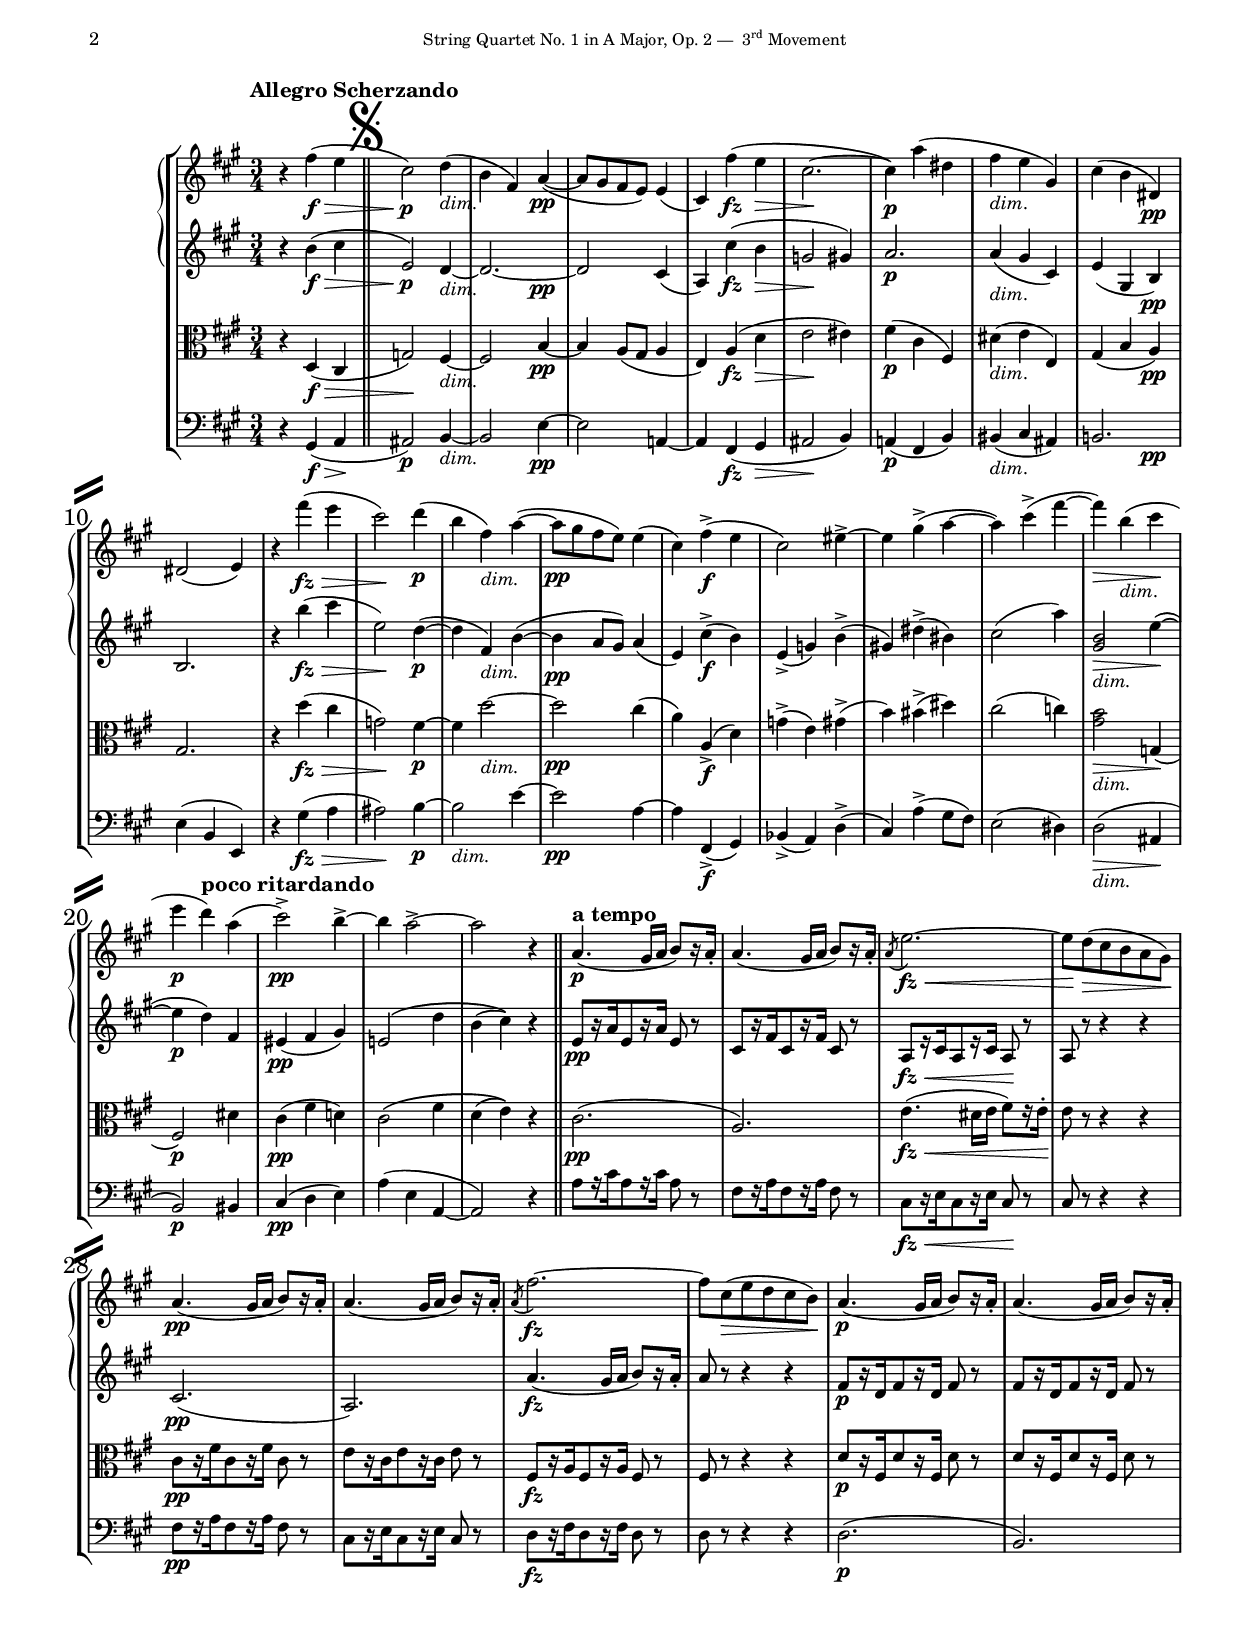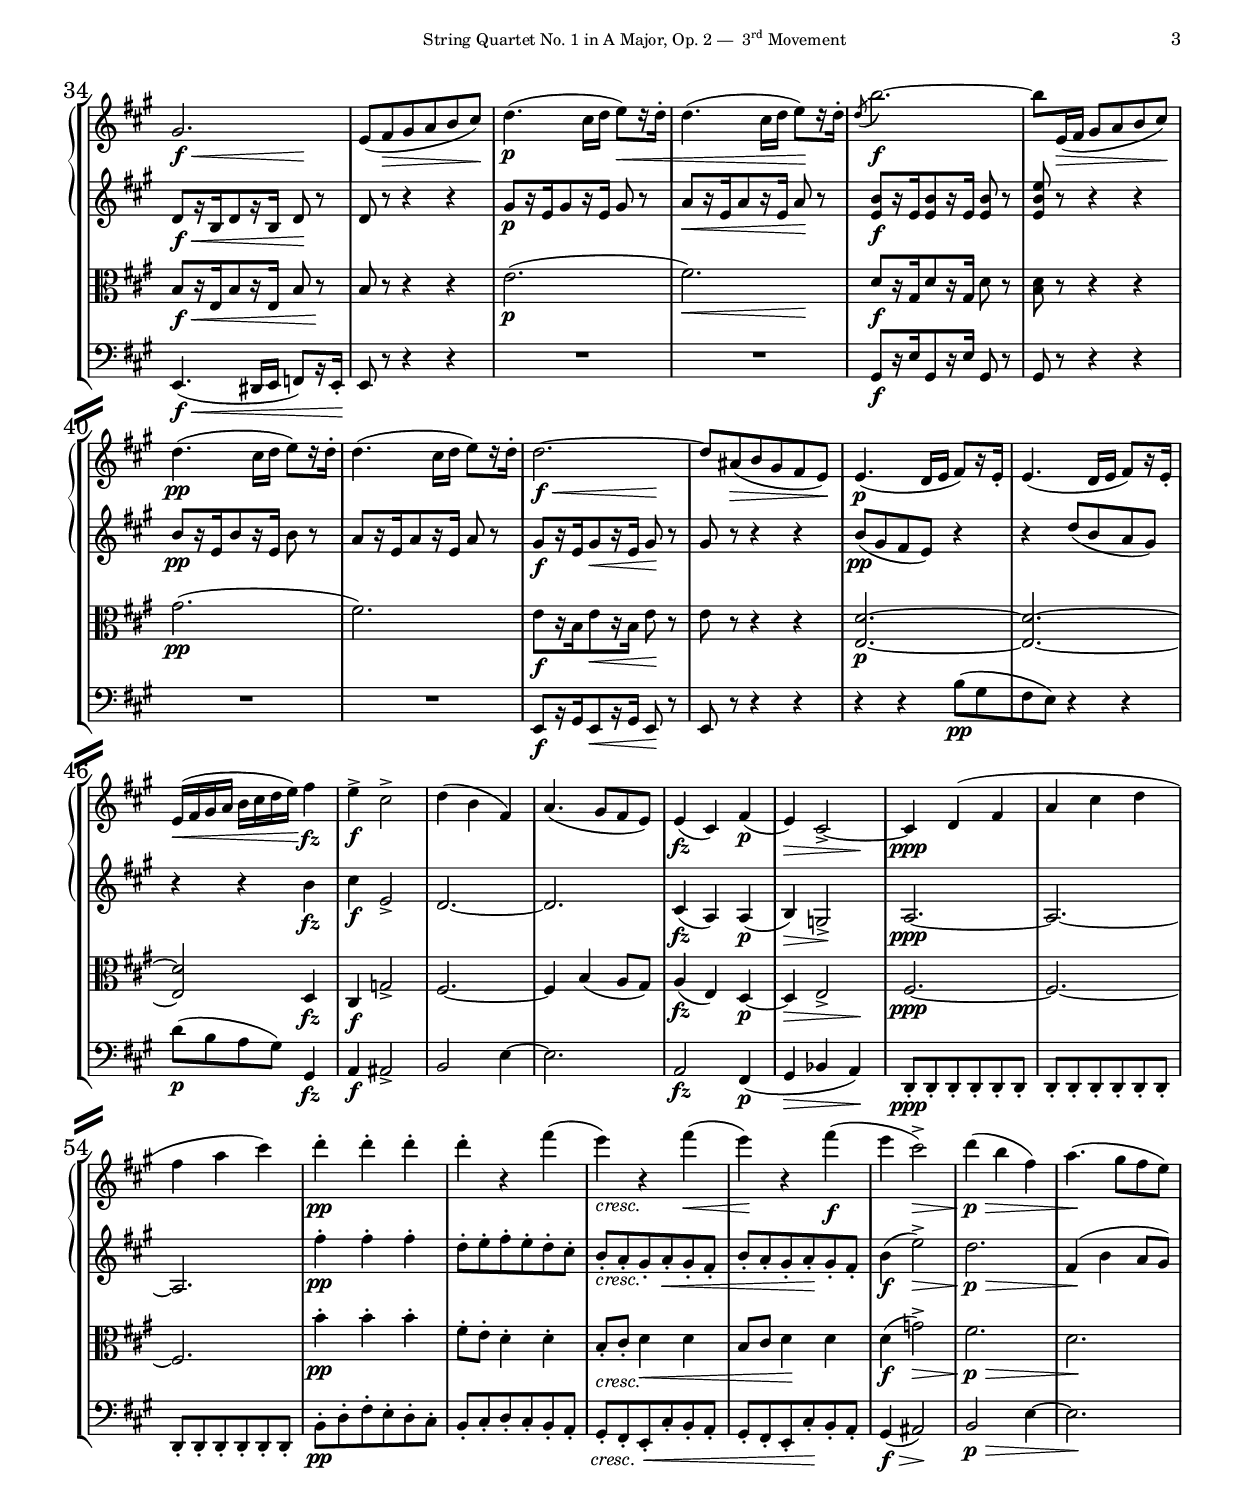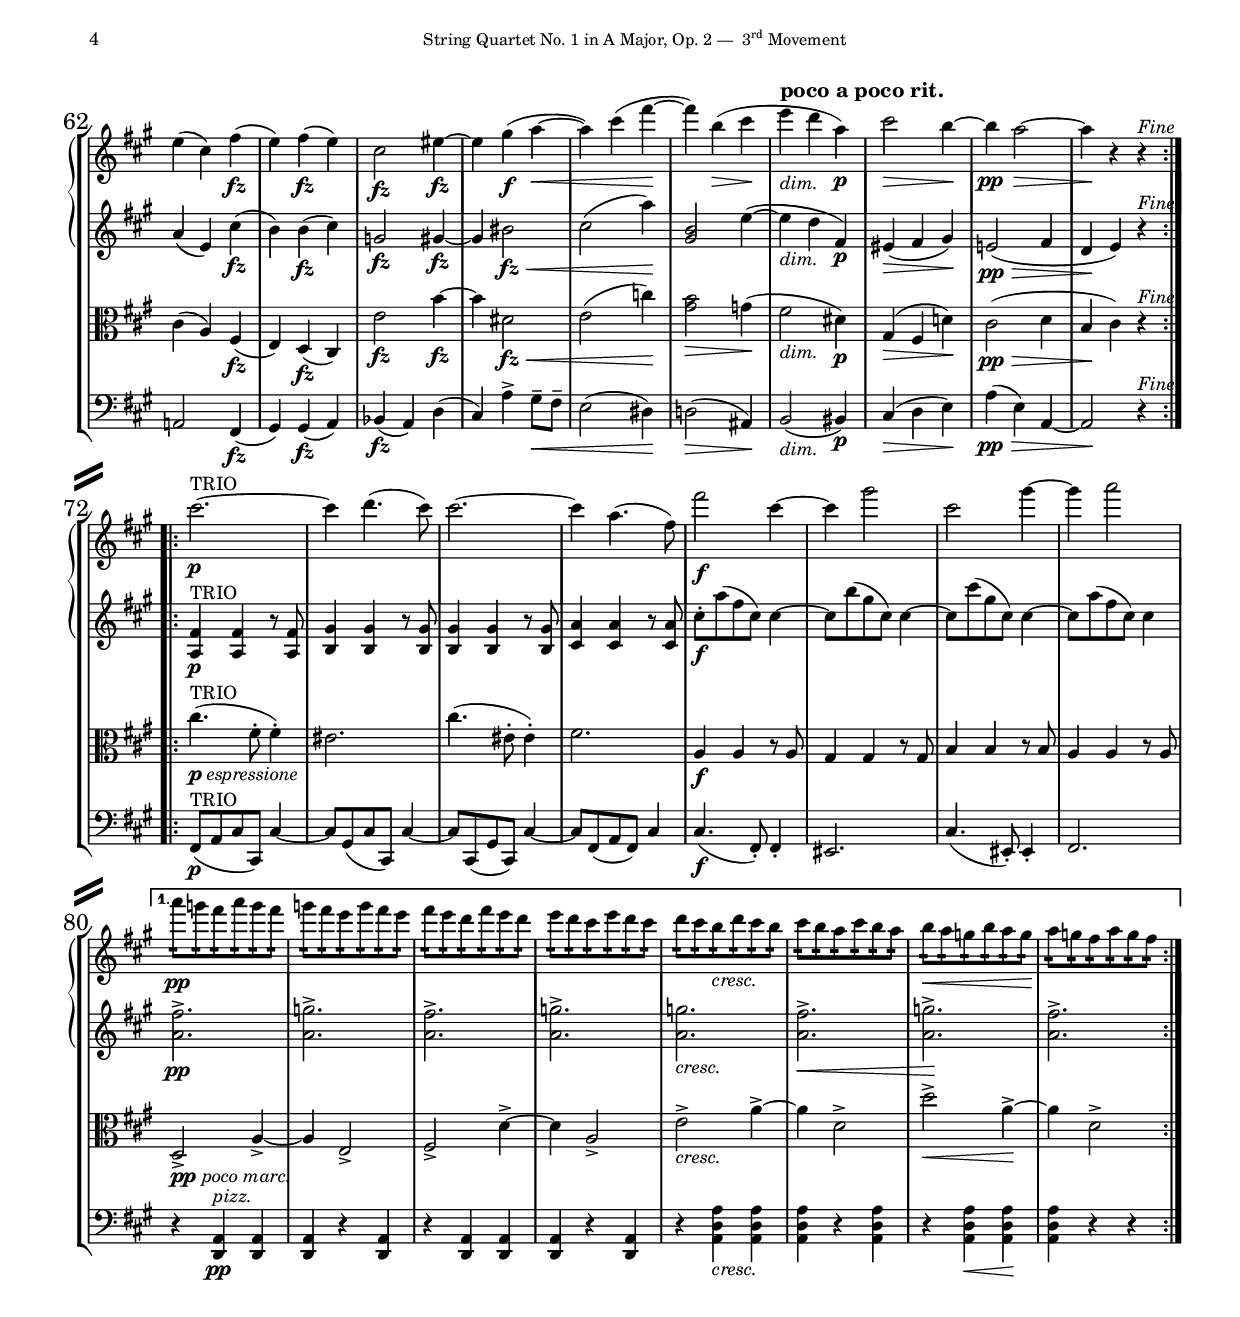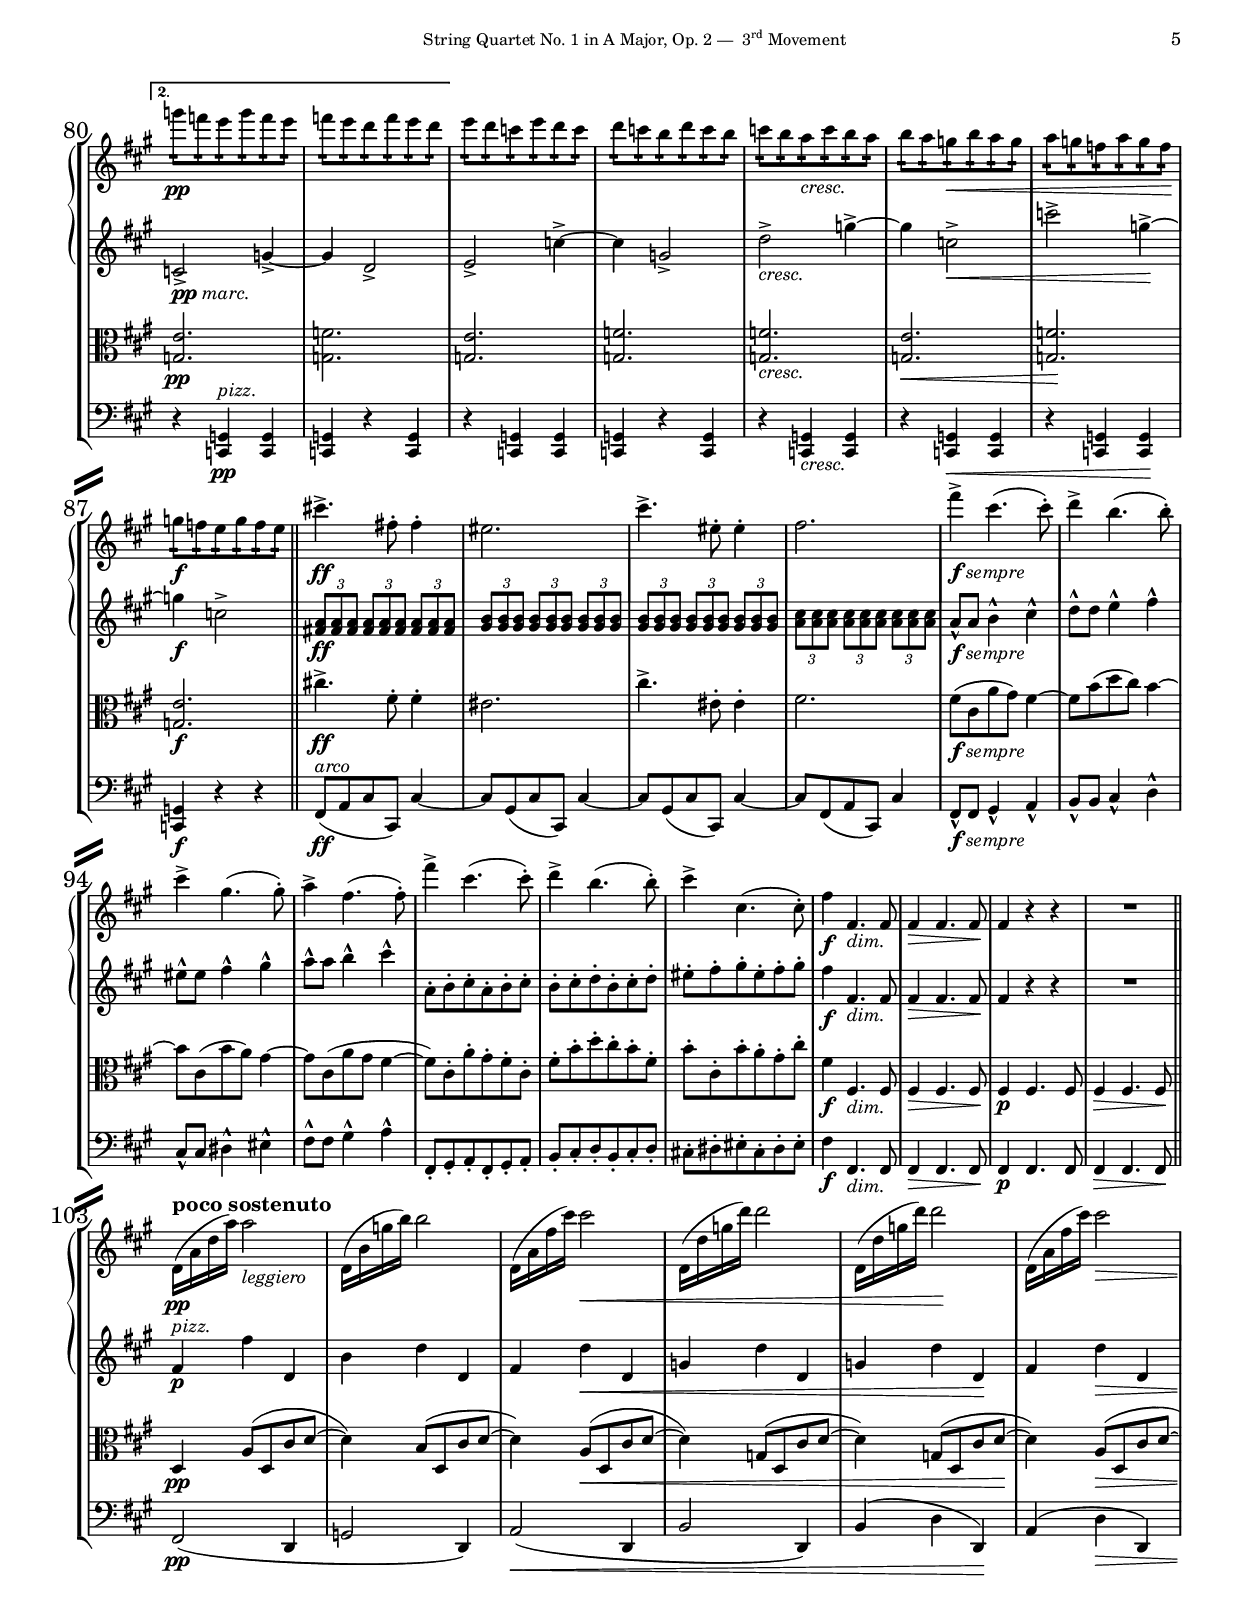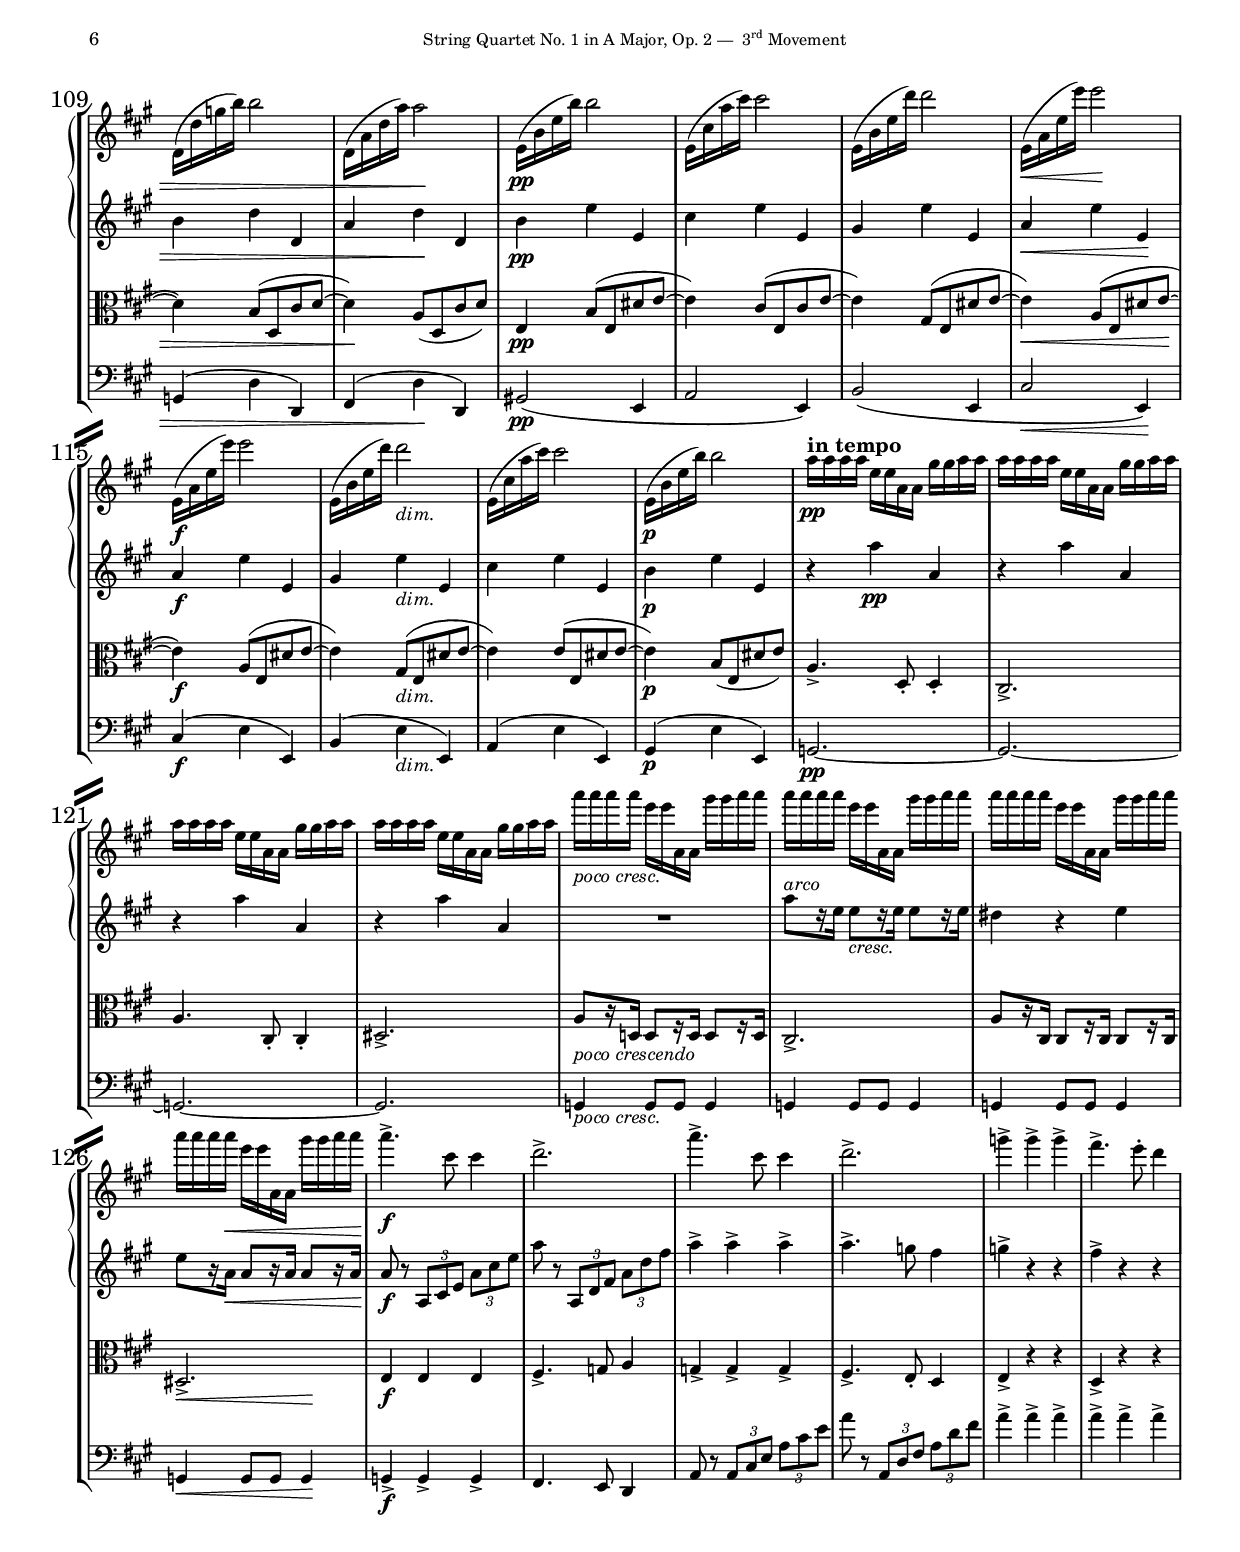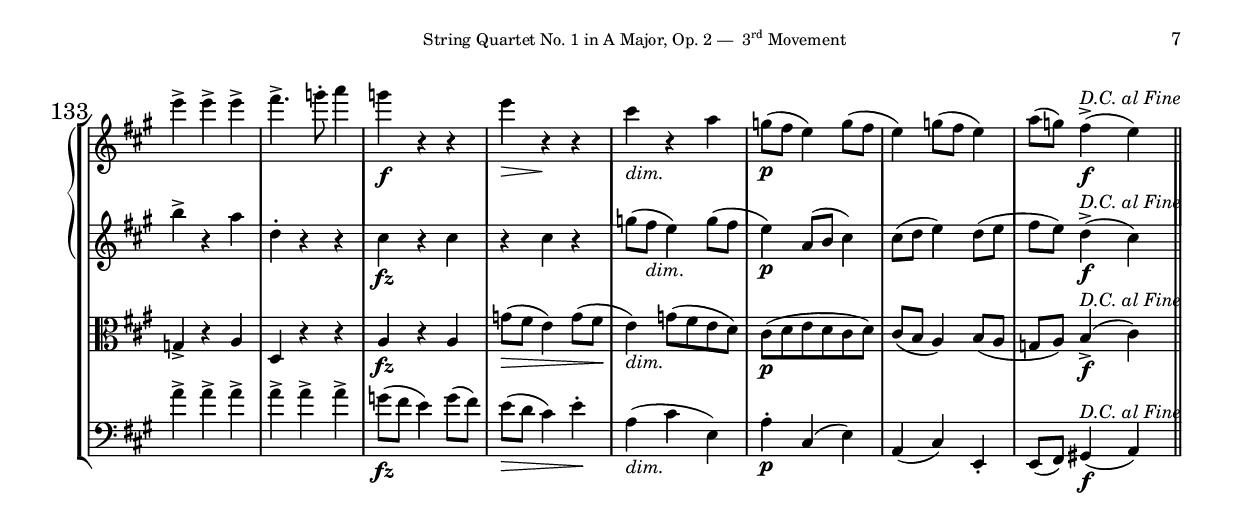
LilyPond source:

%###############################################################################
%#                                 H E A D E R                                 #
%###############################################################################
%
%  Composer           : Antonín Dvořák (1841 - 1904)
%  work               : String Quartet No. 1 in A Major, Op. 2
%  Source             : Souborné vydání díla, series IV, vol.5a Prague: Editio 
%                       Supraphon, 1989. Plate H 7625.
%  Type of score      : Score conductor mvt III
%  Typesetter         : Sébastien MANEN
%  date of initiation : Sunday 6 November 2022, 07:18
%
%###############################################################################
%#                          I N C L U D E   F I L E S                          #
%###############################################################################
\version "2.22.1"
\include "./00-Common/Quartet_n1_Op2_Header.ily"
%  work        : String Quartet No. 1 in A Major, Op. 2
%  typesetter  : Sébastien MANEN
%  date        : Sunday 6 November 2022, 07:18
%###############################################################################
%#                          P A P E R   S E C T I O N                          #
%###############################################################################
\paper {
	ragged-last-bottom = ##t
	ragged-bottom = ##t
	left-margin = 15 \mm
%	indent = 0
%	annotate-spacing = ##t
	slashSeparator = \markup {
		\center-align
		\vcenter \combine
		\beam #3.3 #0.5 #0.54
		\raise #1.24 \beam #3.3 #0.5 #0.54
	}
	system-separator-markup = \slashSeparator
	bookTitleMarkup = \markup {
		\column {
			\vspace #15
			\fill-line {
				\fromproperty #'header:composer
			}
			\vspace #10
			\fill-line {
				\fromproperty #'header:title
			}
			\vspace #10
			\fill-line {
				\fromproperty #'header:subtitle
			}
		}
	}
	oddHeaderMarkup = \markup {
		\on-the-fly \not-first-page \fill-line {
			\null
			\center-column {
				\smaller \fromproperty #'header:subsubtitle
				\fromproperty #'header:instrument
				\vspace #1
			}
			\fromproperty #'page:page-number-string
		}
	}
	evenHeaderMarkup = \markup {
		\on-the-fly \not-first-page \fill-line {
			\fromproperty #'page:page-number-string
			\center-column {
				\smaller \fromproperty #'header:subsubtitle
				\fromproperty #'header:instrument
				\vspace #1
			}
			\null
		}
	}
	oddFooterMarkup = \markup {
		\column {
			\fill-line {
				\on-the-fly #(on-page 1) \fromproperty #'header:copyright
			}
		}
	}
}

%  work        : String Quartet No. 1 in A Major, Op. 2
%  typesetter  : Sébastien MANEN
%  date        : Sunday 6 November 2022, 07:18
%###############################################################################
%#                           T I M E   S E C T I O N                           #
%###############################################################################
timeMvtI = {
	\time 9/8
}
timeMvtII = {
	\time 3/4
}
timeMvtIII = {
	\time 3/4
}
timeMvtIV = {
	\time 4/4
}

%  work        : String Quartet No. 1 in A Major, Op. 2
%  typesetter  : Sébastien MANEN
%  date        : Sunday 6 November 2022, 07:18
%###############################################################################
%#                         L A Y O U T   S E C T I O N                         #
%###############################################################################
#(set-global-staff-size 16) %16
%#(ly:set-option 'debug-skylines #t)
\layout {
	#(layout-set-staff-size 16) %16
	\set Score.alternativeNumberingStyle = #'numbers
	\set Score.markFormatter = #format-mark-alphabet
	\context {
		\Voice
		\override TupletBracket #'bracket-visibility = ##f
%		\override TupletNumber.avoid-slur = #'outside
		\override Hairpin.to-barline = ##f
		\override TrillSpanner.bound-details.right.padding = #1.5
		\override Fingering.avoid-slur = #'around
		%\override Script.staff-padding = #'()
		\override Hairpin.height = #0.55
	}
	\context {
		\Staff
		\consists #Measure_counter_engraver
		\override TupletBracket.staff-padding = ##f
		\override Fingering.staff-padding = #'()
		%\override Script.staff-padding = ##f
		\override MultiMeasureRest.space-increment = 1
	}
	\context {
		\Score
		\override RehearsalMark #'font-size = #6  % 6
		\override RehearsalMark.extra-spacing-width = #'(-0.3 . 0.3) %0.7
		\override RehearsalMark.outside-staff-priority = ##f
		\override RehearsalMark.extra-spacing-height = #'(-inf.0 . +inf.0)
		\override DynamicTextSpanner.font-size = #0
		\override BarNumber.font-size = #2 %2
		\override MeasureCounter.outside-staff-priority = #390
		\override FootnoteItem #'annotation-line = ##f
		\override MetronomeMark.font-size = #1 %1
	}
}

%  work        : String Quartet No. 1 in A Major, Op. 2
%  typesetter  : Sébastien MANEN
%  date        : Sunday 6 November 2022, 07:18
%###############################################################################
%#                      S H O R T C U T S   S E C T I O N                      #
%###############################################################################
arco = \markup {\italic arco}
atempo = \markup {\italic {a tempo}}
calando = \markup {\italic {calando}}
conespressione = \markup {\italic {con espressione}}
crescendo=^\markup {\italic crescendo}
crescmarkup = \markup {\italic cresc.}
dacapo = \markup {\italic {D.C. al Fine}}
dimmarkup = \markup {\italic dim.}
fconespressione = \markup {\hspace #0.1 \dynamic f \italic {con espressione}}
fconmoltaforza = \markup {\hspace #0.1 \dynamic f \italic {con molta forza}}
fespressivo = \markup {\hspace #0.1 \dynamic f \italic espressivo}
ffsempre = \markup {\hspace #-0.5 \dynamic ff \italic sempre}
fine = \markup {\italic Fine}
fourthcorda = \markup {\italic { \concat {4 \super {ta}} corda}}
fsempre = \markup {\hspace #0.1 \dynamic f \italic {sempre}}
fzcresc= \markup {\hspace #-0.45 \dynamic fz \italic cresc.}
fzdim= \markup {\hspace #-0.45 \dynamic fz \italic {dim.}}
intempo = \markup {\italic {in tempo}}
leggiero = \markup {\italic leggiero}
lunga=^\markup {\italic {lunga}}
pconespressione = \markup { \dynamic p \italic {con espressione}}
pdim = \markup { \dynamic p \italic dim.}
pespressione = \markup { \dynamic p \italic espressione}
piuf = \markup {\italic {più} \dynamic f}
pizz = \markup {\italic pizz.}
pocoapococrescmarkup=^\markup {\italic {poco a poco cresc.}}
pocoapocoritmarkup = \markup {\italic {poco a poco rit.}}
pococrescendo = \markup {\italic {poco crescendo}}
pococresc = \markup {\italic {poco cresc.}}
pocoritardando = \markup {\italic {poco ritardando}}
pocorit = \markup {\italic {poco rit.}}
pocosostenuto = \markup {\italic {poco sostenuto}}
ppespr = \markup { \dynamic pp \italic { espr.}}
ppmarc = \markup {\dynamic pp \italic {marc.}}
ppmoltoespressivo = \markup { \dynamic pp \italic {molto espressivo}}
ppocoespressione = \markup { \dynamic p \italic {poco espressione}}
pppocoapococresc = \markup { \dynamic pp \italic {poco a poco cresc.}}
pppocomarc = \markup { \dynamic pp \italic {poco marc.}}
ppsempre = \markup { \dynamic pp \italic {sempre}}
rit = \markup {\italic rit.}
sempredim = \markup {\italic {sempre dim.}}
semprestacc=^\markup {\italic {sempre stacc.}}
simile=^\markup {\italic simile}
staccsempre=^\markup {\italic {stacc. sempre}}
sulG = \markup {sul G.}

pocoapococresc = #(make-music 'CrescendoEvent
             'span-direction START
             'span-type 'text
             'span-text "poco a poco cresc.")


dimD = \tweak DynamicText.self-alignment-X #-0.5 #(make-dynamic-script (markup #:normal-text #:italic "dim."))
crescD = \tweak DynamicText.self-alignment-X #-0.5 #(make-dynamic-script (markup #:normal-text #:italic "cresc."))

lungafermata=^\markup {
	\halign #-0.21 \center-column {
		\lower #1.1 
		\line { 
			\hspace #0.2 \italic "lunga"
		}
		\musicglyph #"scripts.ufermata"
	}
}

naturaltrill = \once \override TrillSpanner.bound-details.left.text = \markup {
	\concat { 
		\musicglyph #"scripts.trill" \translate #'(0.5 . 1.05) \tiny \natural 
	}
}
flattrill = \once \override TrillSpanner.bound-details.left.text = \markup {
	\concat { 
		\musicglyph #"scripts.trill" \translate #'(0.6 . 0.52) \tiny \flat 
	}
}
sharptrill = \once \override TrillSpanner.bound-details.left.text = \markup {
	\concat { 
		\musicglyph #"scripts.trill" \translate #'(0.5 . 1.05) \tiny \sharp  
	}
}




%\include "./00-Common/Quartet_n1_Op2_Format_Cond_Mvt03.ily"
%  work        : String Quartet No. 1 in A Major, Op. 2
%  typesetter  : Sébastien MANEN
%  date        : Sunday 6 November 2022, 07:18
%###############################################################################
%#                       T E M P I  C O N D U C T O R S                        #
%###############################################################################
tempiMvtI = {
	\tempo "Andante"
	s4.*3*13
	\tempo "Allegro" % bar 14
	s2.*44
	\tempo "rit." % bar 58
	s2.*2
	\tempo "a tempo" % bar 60
	s2.*58 s4.
	\tempo "calando" % bar 118.5
}
tempiMvtII = {
	\tempo "Andante affettuoso ed appassionato"
	s2.*35 s2
	\tempo "rit." % bar 36.6
	s4 
	\tempo "in tempo" % bar 37
	
}
tempiMvtIII = {
	\tempo "Allegro Scherzando"
	s2.*19 s4
	\tempo "poco ritardando" % bar 20.3
	s2 s2.*3 
	\tempo "a tempo" % bar 24
	s2.*44
	\tempo "poco a poco rit." % bar 68
	s2.*43
	\tempo "poco sostenuto" % bar 103
	s2.*16
	\tempo "in tempo" % bar 119
}
tempiMvtIV = {
	\tempo "Allegro animato"
	s1*321
	\tempo "Adagio" % bar 322
	s4.*3*8
	\tempo "Tempo I, Allegro animato" % bar 330
}
%###############################################################################
%#                            T E M P I   P A R T S                            #
%###############################################################################
tempiPartMvtI = {
	
}
tempiPartMvtII = {
	
}
tempiPartMvtIII = {
	
}
tempiPartMvtIV = {
	
}

%  work        : String Quartet No. 1 in A Major, Op. 2
%  typesetter  : Sébastien MANEN
%  date        : Sunday 6 November 2022, 07:18
%###############################################################################
%#                          M U S I C   S E C T I O N                          #
%###############################################################################
musicViolinIMvtIII = \relative c {
	\clef treble
	\key fis \minor
% mesures 1 à 5
	r4 fis''(\f\> e \bar "||" \mark \markup { \musicglyph #"scripts.segno" }
	cis2\p) d4_\dimmarkup(
	b fis) a~(\pp
	a8 gis fis e) e4(
	cis) fis'(\fz e\>
% mesures 6 à 10
	cis2.~\!
	cis4)\p a'( dis,
	fis_\dimmarkup e gis,)
	cis( b dis,)\pp
	dis2( e4)
% mesures 11 à 15
	r fis''-\fz\>( e
	cis2)\! d4(\p
	b fis_\dimmarkup) a(~
	a8\pp gis fis e) e4(
	cis) fis(\f-> e
% mesures 16 à 20
	cis2) eis4->~
	eis gis->( a~
	a) cis->( fis~
	fis)\> b,(_\dimmarkup cis\!
	e\p d) a(
% mesures 21 à 25
	cis2->\pp) b4->~
	b a2->~
	a r4
	\repeat volta 2 {
		a,4.\p( gis16 a b8)[ r16 a-.]
		a4.( gis16 a b8)[ r16 a-.]
% mesures 26 à 30
		\acciaccatura a8 e'2.\fz~\<
		e8\! d(\> cis b a gis)\!
		a4.(\pp gis16 a b8)[ r16 a-.]
		a4.( gis16 a b8)[ r16 a-.]
		\acciaccatura a8 fis'2.\fz~
% mesures 31 à 35
		fis8 cis(\> e d cis b)\!
		a4.(\p gis16 a b8)[ r16 a-.]
		a4.( gis16 a b8)[ r16 a-.]
		<< gis2. {s4\f\< s s\!}>>
		e8(\! fis\> gis a b cis)\! 
% mesures 36 à 40
		d4.\p( cis16 d e8)\<[ r16 d-.]
		d4.( cis16 d e8)\![ r16 d-.]
		\acciaccatura d8 b'2.\f~
		\once \override Beam.auto-knee-gap = #2 b8 e,,16(\> fis gis8 a b cis)\!
		d4.\pp( cis16 d e8)[ r16 d-.]
% mesures 41 à 45
		d4.( cis16 d e8)[ r16 d-.]
		<<d2.~ {s4\f\< s s\!}>>
		d8 ais(\> b gis fis e)\!
		e4.\p( d16 e fis8)[ r16 e-.]
		e4.( d16 e fis8)[ r16 e-.]
% mesures 46 à 50
		e16(\< fis gis a b cis d e)\! fis4\fz
		e->\f cis2->
		d4( b fis)
		a4.( gis8 fis e)
		e4(\fz cis) fis\p(
% mesures 51 à 55
		e)\> << cis2->~ {s4 s\!} >>
		cis4\ppp d( fis
		a cis d
		fis a cis)
		d-.\pp d-. d-.
% mesures 56 à 60
		d-. r fis(
		e)_\crescmarkup r fis(\<
		e)\! r fis(\f
		e cis2->)\>
		d4\p\>( b fis)
% mesures 61 à 65
		a4.\!( gis8 fis e)
		e4( cis) fis\fz( 
		e) fis(\fz e)
		cis2\fz eis4\fz~
		eis gis(\f a~\<
% mesures 66 à 70
		a) cis( fis~\!
		fis) b,(\> cis\!
		e_\dimmarkup d a)\p
		cis2\> b4~\!
		b\pp a2\>~
% mesures 71 à 75
		a4\! r r^\fine
	}
	\repeat volta 2 {
		cis2.\p~^"TRIO"
		cis4 d4.( cis8)
		cis2.~
		cis4 a4.( fis8)
% mesures 76 à 80
		fis'2\f cis4~
		cis gis'2
		cis, gis'4~
		gis a2
	}
	\alternative {
		{
			a8:16\pp g: fis: a: g: fis:
% mesures 81 à 85
			g: fis: e: g: fis: e:
			fis: e: d: fis: e: d:
			e: d: cis: e: d: cis:
			d: cis: b:_\crescmarkup d: cis: b:
			cis: b: a: cis: b: a:
% mesures 86 à 90
			b:\< a: g: b: a: g:\!
			a: g: fis: a: g: fis:
		}
		{
			g':\pp f: e: g: f: e:
% mesures 81 à 85
			f: e: d: f: e: d:
		}
	}
	e: d: c: e: d: c:
	d: c: b: d: c: b:
	c: b: a:_\crescmarkup c: b: a:
	b: a: g:\< b: a: g:
% mesures 86 à 90
	a: g: f: a: g: f:\!
	g:\f f: e: g: f: e:
	cis'!4.\ff-> fis,!8-. fis4-.
	eis2.
	cis'4.-> eis,8-. eis4-.
% mesures 91 à 95
	fis2.
	fis'4->_\fsempre cis4.( cis8-.)
	d4-> b4.( b8-.)
	cis4-> gis4.( gis8-.)
	a4-> fis4.( fis8-.)
% mesures 96 à 100
	fis'4-> cis4.( cis8-.)
	d4-> b4.( b8-.)
	cis4-> cis,4.( cis8-.)
	fis4\f fis,4._\dimmarkup fis8
	fis4\> fis4. fis8\!
% mesures 101 à 105
	fis4 r r 
	R2. \bar "||"
	d16(\pp a' d a') a2_\leggiero
	d,,16( b' g' b) b2
	d,,16( a' fis' cis') cis2\<
% mesures 106 à 110
	d,,16( d' g d') d2
	d,,16( d' g d') d2\!
	d,,16( a' fis' cis') cis2\>
	d,,16( d' g b) b2
	d,,16( a' d a') a2\!
% mesures 111 à 115
	e,16(\pp b' e b') b2
	e,,16( cis' a' cis) cis2
	e,,16( b' e d') d2
	e,,16(\< a e' e') e2\!
	e,,16\f( a e' e') e2
% mesures 116 à 120
	e,,16( b' e d') d2_\dimmarkup
	e,,16( cis' a' cis) cis2
	e,,16(\p b' e b') b2
	a16\pp a a a e e a, a gis' gis a a
	a a a a e e a, a gis' gis a a
% mesures 121 à 125
	a a a a e e a, a gis' gis a a
	a a a a e e a, a gis' gis a a
	a'_\pococresc a a a e e a,, a gis'' gis a a
	a a a a e e a,, a gis'' gis a a
	a a a a e e a,, a gis'' gis a a
% mesures 126 à 130
	a a a a\< e e a,, a gis'' gis a a\!
	a4.\f-> cis,8 cis4
	d2.->
	a'4.-> cis,8 cis4
	d2.->
% mesures 131 à 135
	g4-> g-> g->
	fis4.-> e8-. d4
	e4-> e-> e->
	fis4.-> g8-. a4
	g\f r r
% mesures 136 à 140
	e\> r\! r
	cis_\dimmarkup r a
	g8(\p fis e4) g8( fis
	e4) g8( fis e4)
	a8( g) fis4\f->(^\dacapo e) \bar "||"
}

%  work        : String Quartet No. 1 in A Major, Op. 2
%  typesetter  : Sébastien MANEN
%  date        : Sunday 6 November 2022, 07:18
%###############################################################################
%#                          M U S I C   S E C T I O N                          #
%###############################################################################
musicViolinIIMvtIII = \relative c {
	\clef treble
	\key fis \minor
% mesures 1 à 5
	r4 b''(\f\> cis \bar "||" \mark \markup { \musicglyph #"scripts.segno" }
	e,2\p) d4_\dimmarkup~
	<<d2.~ {s2 s4\pp}>>
	d2 cis4(
	a) cis'(\fz b\>
% mesures 6 à 10
	g2\! gis4)
	a2.\p
	a4(_\dimmarkup gis cis,)
	e( gis, b\pp)
	b2.
% mesures 11 à 15
	r4 b''\fz\>( cis
	e,2)\! d4\p(~
	d fis,)_\dimmarkup b~(
	b\pp a8 gis) a4(
	e) cis'(\f-> b)
% mesures 16 à 20
	e,->( g) b->(
	gis!) dis'(-> bis)
	cis2( a'4)
	<gis, b>2\>_\dimmarkup e'4(~\!
	e\p d) fis,
% mesures 21 à 25
	eis(\pp fis gis)
	e!2\( d'4
	b( cis)\) r \bar "||"
	\repeat volta 2 {
		e,8\pp[ r16 a e8 r16 a] e8 r
		cis8[ r16 fis cis8 r16 fis] cis8 r
% mesures 26 à 30
		a8\fz\<[ r16 cis a8 r16 cis] a8\! r
		a r r4 r
		cis2.\pp(
		a)
		a'4.\fz( gis16 a b8)[ r16 a-.]
% mesures 31 à 35
		a8 r r4 r
		fis8\p[ r16 d fis8 r16 d] fis8 r
		fis8[ r16 d fis8 r16 d] fis8 r
		d8\f\<[ r16 b d8 r16 b] d8\! r
		d r r4 r
% mesures 36 à 40
		gis8\p[ r16 e gis8 r16 e] gis8 r
		a8\<[ r16 e a8 r16 e] a8\! r
		<e b'>8\f[ r16 e <e b'>8 r16 e] <e b'>8 r
		<e b' e> r r4 r
		b'8\pp[ r16 e, b'8 r16 e,] b'8 r
% mesures 41 à 45
		a8[ r16 e a8 r16 e] a8 r
		gis8[\f r16 e gis8\< r16 e] gis8\! r
		gis r r4 r
		b8(\pp gis fis e) r4
		r d'8( b a gis)
% mesures 46 à 50
		r4 r b\fz
		cis\f e,2->
		d2.~
		d
		cis4(\fz a) a(\p
% mesures 51 à 55
		b)\> g2-\offset X-offset #0.1 ->\!
		a2.\ppp~
		a~
		a
		fis''4\pp-. fis-. fis-.
% mesures 56 à 60
		d8-. e-. fis-. e-. d-. cis-.
		b_\crescmarkup-. a-. gis-. a\<-. gis-. fis-. 
		b-. a-. gis-. a\!-. gis-. fis-.
		b4\f( e2->)\>
		d2.\p\>
% mesures 61 à 65
		fis,4(\! b a8 gis)
		a4( e) cis'\fz(
		b) b\fz( cis)
		g2\fz gis4\fz~
		gis bis2\fz\<
% mesures 66 à 70
		cis( a'4)\!
		<gis, b>2 e'4~(
		e_\dimmarkup d fis,\p)
		eis(\> fis gis)\!
		e!2\pp\>( fis4
% mesures 71 à 75
		d\! e) r^\fine
	}
	\repeat volta 2 {
		<a, fis'>4\p^"TRIO" q r8 q
		<b gis'>4 q r8 q
		q4 q r8 q
		<cis a'>4 q r8 q
% mesures 76 à 80
		cis'8-.\f a'( fis cis) cis4~
		cis8 b'( gis cis,) cis4~
		cis8 cis'( gis cis,) cis4~
		cis8 a'( fis cis) cis4
	}
	\alternative {
		{
			<a fis'>2.\pp->
% mesures 81 à 85
			<a g'>->
			<a fis'>->
			<a g'>->
			<a g'>_\crescmarkup
			<a fis'>->\<
% mesures 86 à 90
			<a g'>->\!
			<a fis'>->
		}
		{
			c,2_\ppmarc-\offset X-offset #0.2 -> g'4->~
% mesures 81 à 85
			g d2-> 
		}
	}
	e-> c'4->~
	c g2->
	d'->_\crescmarkup g4->~
	g c,2->\<
% mesures 86 à 90
	c'-> g4->~\!
	g\f c,2-> \bar "||"
	\tuplet 3/2 4 {<fis,! a>8\ff q q  q q q  q q q 
	<gis b> q q  q q q  q q q
	q q q  q q q  q q q 
% mesures 91 à 95
	<a cis> q q  q q q  q q q } 
	a8-^_\fsempre a b4-^ cis-^ 
	d8-^ d e4-^ fis-^
	eis8-^ eis fis4-^ gis-^
	a8-^ a b4-^ cis-^
% mesures 96 à 100
	a,8-. b-. cis-. a-. b-. cis-. 
	b-. cis-. d-. b-. cis-. d-. 
	eis-. fis-. gis-. eis-. fis-. gis-. 
	fis4\f fis,4._\dimmarkup fis8
	fis4\> fis4. fis8\!
% mesures 101 à 105
	fis4 r r
	R2. \bar "||"
	fis4\p^\pizz fis' d,
	b' d d,
	fis d'\< d,
% mesures 106 à 110
	g d' d,
	g d' d,\!
	fis d'\> d,
	b' d d,
	a' d\! d,
% mesures 111 à 115
	b'\pp e e,
	cis' e e,
	gis e' e,
	a\< e' e,\!
	a\f e' e,
% mesures 116 à 120
	gis e'_\dimmarkup e,
	cis' e e,
	b'\p e e,
	r a'\pp a,
	r a' a,
% mesures 121 à 125
	r a' a,
	r a' a,
	R2.
	a'8^\arco[ r16 e] e8[_\crescmarkup r16 e] e8[ r16 e]
	dis4 r e
% mesures 126 à 130
	e8[ r16 a,]\< a8[ r16 a] a8[ r16 a]\!
	a8\f r \tuplet 3/2 4 {a,8 cis e a cis e}
	a r \tuplet 3/2 4 {a,, d fis a d fis}
	a4-> a-> a->
	a4.-> g8 fis4
% mesures 131 à 135
	g-> r r
	fis-> r r
	b-> r a
	d,-. r r
	cis\fz r cis
% mesures 136 à 140
	r cis r
	g'8( fis_\dimmarkup e4) g8( fis
	e4)\p a,8( b cis4)
	cis8( d e4) d8( e
	fis e) d4->\f(^\dacapo cis) \bar "||"
}

%  work        : String Quartet No. 1 in A Major, Op. 2
%  typesetter  : Sébastien MANEN
%  date        : Sunday 6 November 2022, 07:18
%###############################################################################
%#                          M U S I C   S E C T I O N                          #
%###############################################################################
musicViolaMvtIII = \relative c {
	\clef alto
	\key fis \minor
% mesures 1 à 5
	r4 d(\f\> cis \bar "||" \mark \markup { \musicglyph #"scripts.segno" }
	g'2)\! fis4_\dimmarkup~
	fis2 b4\pp~
	b a8( gis a4
	e) a\fz( d\>
% mesures 6 à 10
	e2\! eis4)
	fis(\p cis fis,)
	dis'(_\dimmarkup e e,)
	gis( b a\pp)
	gis2.
% mesures 11 à 15
	r4 d''\fz\>( cis
	g2)\! fis4\p~ 
	fis d'2_\dimmarkup~
	d\pp cis4( 
	a) a,\f(-> d)
% mesures 16 à 20
	g(-> e) gis(->
	b) bis(-> dis)
	cis2( c4)
	<gis b>2\>_\dimmarkup g,4(\!
	fis2)\p dis'4
% mesures 21 à 25
	cis\pp( fis d!)
	cis2\( fis4
	d( e)\) r
	\repeat volta 2 {
		cis2.\pp(
		a)
% mesures 26 à 30
		e'4.\fz\<( dis16 e fis8)[ r16 e-.]\!
		e8 r r4 r
		cis8\pp[ r16 fis cis8 r16 fis] cis8 r
		e8[ r16 cis e8 r16 cis] e8 r
		fis,8\fz[ r16 a fis8 r16 a] fis8 r
% mesures 31 à 35
		fis r r4 r
		d'8\p[ r16 fis, d'8 r16 fis,] d'8 r
		d8[ r16 fis, d'8 r16 fis,] d'8 r
		b\f\<[ r16 e, b'8 r16 e,] b'8 r\!
		b r r4 r
% mesures 36 à 40
		e2.(\p
		<< fis) {s4\< s s\!}>>
		d8\f[ r16 gis, d'8 r16 gis,] d'8 r
		<b d> r r4 r
		gis'2.\pp(
% mesures 41 à 45
		fis)
		e8\f[ r16 b e8\< r16 b] e8\! r
		e r r4 r
		<e, d'>2.\p~
		<e d'>~
% mesures 46 à 50
		<e d'>2 d4\fz
		cis\f g'2->
		fis2.~
		fis4 b( a8 gis)
		a4\fz( e) d\p~
% mesures 51 à 55
		<< {d e2->} {s4\> s s\!} >>
		fis2.\ppp~
		fis~
		fis
		b'4\pp-. b-. b-.
% mesures 56 à 60
		fis8-. e-. d4-. d-.
		b8-._\crescmarkup cis-. d4\< d
		b8 cis d4\! d
		d4(\f g2)->\>
		fis2.\p\>
% mesures 61 à 65
		d\!
		cis4( a) fis\fz(
		e) d(\fz cis)
		e'2\fz b'4\fz~
		b dis,2\fz\<
% mesures 66 à 70
		e2( c'4)\!
		<gis b>2\> g4(\!
		fis2_\dimmarkup dis4\p)
		gis,(\> fis d'!)\!
		cis2\pp\>( d4
% mesures 71 à 75
		b\! cis) r^\fine
	}
	\repeat volta 2 {
		cis'4._\pespressione^"TRIO"( fis,8-. fis4-.)
		eis2.
		cis'4.( eis,8-. eis4-.)
		fis2.
% mesures 76 à 80
		a,4\f a r8 a
		gis4 gis r8 gis
		b4 b r8 b
		a4 a r8 a
	}
	\alternative {
		{
			d,2_\pppocomarc-> a'4~->
% mesures 81 à 85
			a e2->
			fis-> d'4->~
			d a2->
			e'->_\crescmarkup a4->~
			a d,2->
% mesures 86 à 90
			d'->\< a4~->\!
			a d,2->
		}
		{
			<g, e'>2.\pp
% mesures 81 à 85
			<g f'>
		}
	}
	<g e'>
	\stemUp <g f'>
	<g f'>_\crescmarkup \stemNeutral
	<g e'>\<
% mesures 86 à 90
	\once \stemUp <g f'>\!
	<g e'>\f \bar "||"
	cis'!4.\ff-> fis,8-. fis4-.
	eis2.
	cis'4.-> eis,8-. eis4-.
% mesures 91 à 95
	fis2.
	fis8_\fsempre( cis a' gis) fis4~
	fis8 b( d cis) b4~
	b8 cis,( b' a) gis4~
	gis8 cis,( a' gis fis4~
% mesures 96 à 100
	fis8) cis-. a'-. gis-. fis-. cis-.
	fis-. b-. d-. cis-. b-. fis-.
	b-. cis,-. b'-. a-. gis-. cis-.
	fis,4\f fis,4._\dimmarkup fis8
	fis4\> fis4. fis8\!
% mesures 101 à 105
	fis4\p fis4. fis8
	fis4\> fis4. fis8\! \bar "||"
	d4\pp a'8( d, cis' d~
	d4) b8( d, cis' d~
	d4) a8(\< d, cis' d~
% mesures 106 à 110
	d4) g,8( d cis' d~
	d4) g,8( d cis' d~\!
	d4) a8(\> d, cis' d~
	d4) b8( d, cis' d~
	d4)\! a8( d, cis' d)
% mesures 111 à 115
	e,4\pp b'8( e, dis' e~
	e4) cis8( e, cis' e~
	e4) gis,8( e dis' e~
	e4)\< a,8( e dis' e~\!
	e4)\f a,8( e dis' e~
% mesures 116 à 120
	e4) gis,8_\dimmarkup( e dis' e~
	e4) e8( e, dis' e~
	e4)\p b8( e, dis' e)
	a,4.-> d,8-. d4-.
	cis2.->
% mesures 121 à 125
	a'4. cis,8-. cis4-.
	dis2.->
	a'8_\pococrescendo[ r16 d,!16] d8[ r16 d] d8[ r16 d]
	cis2.->
	a'8[ r16 cis,] cis8[ r16 cis] cis8[ r16 cis]
% mesures 126 à 130
	<<dis2.-> {s4\< s s\!} >>
	e4\f e e
	fis4.-> g8 a4
	g4-\offset X-offset #0.2 -> g-> g->
	fis4.-> e8-. d4
% mesures 131 à 135
	e-> r r
	d-> r r
	g-> r a
	d, r r
	a'\fz r a
% mesures 136 à 140
	g'8\>( fis e4) g8( fis\!
	e4)_\dimmarkup g8( fis e d)
	cis(\p d e d cis d)
	cis( b a4) b8( a
	g a) b4(->\f^\dacapo cis) \bar "||"
}

%  work        : String Quartet No. 1 in A Major, Op. 2
%  typesetter  : Sébastien MANEN
%  date        : Sunday 6 November 2022, 07:18
%###############################################################################
%#                          M U S I C   S E C T I O N                          #
%###############################################################################
musicCelloMvtIII = \relative c {
	\clef bass
	\key fis \minor
% mesures 1 à 5
	r4 gis(\f\> a\! \bar "||" \mark \markup { \musicglyph #"scripts.segno" }
	ais2\p) b4_\dimmarkup~
	b2 e4\pp~
	e2 a,!4~
	a fis\fz( gis\>
% mesures 6 à 10
	ais2\! b4)
	a!(\p fis b)
	bis(_\dimmarkup cis ais)
	<<b!2. {s2 s4\pp}>>
	e4( b e,)
% mesures 11 à 15
	r gis'(\fz\> a
	ais2)\! b4\p~
	b2_\dimmarkup e4~
	e2\pp a,4~
	a fis,->\f( gis)
% mesures 16 à 20
	bes->( a) d->(
	cis) a'->( gis8 fis)
	e2( dis4)
	d2(\>_\dimmarkup ais4\!
	b2)\p bis4
% mesures 21 à 25
	cis(\pp d e)
	a( e a,4~
	a2) r4 \bar "||"
	\repeat volta 2 {
		a'8[ r16 cis a8 r16 cis] a8 r
		fis8[ r16 a fis8 r16 a] fis8 r
% mesures 26 à 30
		cis8\fz\<[ r16 e cis8 r16 e] cis8\! r
		cis r r4 r 
		fis8\pp[ r16 a fis8 r16 a] fis8 r
		cis8[ r16 e cis8 r16 e] cis8 r
		d8\fz[ r16 fis d8 r16 fis] d8 r
% mesures 31 à 35
		d r r4 r
		d2.\p(
		b)
		e,4.\f\<( dis16 e f8[) r16 e-.]\!
		e8 r r4 r
% mesures 36 à 40
		R2.*2
		
		gis8\f[ r16 e' gis,8 r16 e'] gis,8 r
		gis r r4 r
		R2.*2
% mesures 41 à 45
		
		e8\f[ r16 gis e8\< r16 gis] e8\! r
		e r r4 r
		r r b''8(\pp[ gis
		fis e]) r4 r
% mesures 46 à 50
		d'8\p( b a gis) gis,4\fz
		a4\f ais2->
		b2 e4~
		e2.
		a,2\fz fis4\p(
% mesures 51 à 55
		gis\> bes a)\!
		d,8\ppp-. d-. d-. d-. d-. d-. 
		d-. d-. d-. d-. d-. d-. 
		d-. d-. d-. d-. d-. d-. 
		b'\pp-. d-. fis-. e-. d-. cis-. 
% mesures 56 à 60
		b-. cis-. d-. cis-. b-. a-. 
		gis\crescD\<-. fis-. e-. cis'-. b-. a-. 
		gis-. fis-. e-. cis'\!-. b-. a-. 
		gis4\f(\> ais2)\!
		b\p\> e4~
% mesures 61 à 65
		e2.\!
		a,!2 fis4\fz(
		gis) gis\fz( a)
		bes(\fz a) d(
		cis) a'-> gis8\<-- fis--
% mesures 66 à 70
		e2( dis4)\!
		d!2(\> ais4)\!
		b2(_\dimmarkup bis4)\p
		cis(\> d e)\!
		a(\pp\> e) a,~
% mesures 71 à 75
		a2\! r4^\fine
	}
	\repeat volta 2 {
		fis8\p(^"TRIO" a cis cis,) cis'4~
		cis8 gis( cis cis,) cis'4~
		cis8 cis,( gis' cis,) cis'4~
		cis8 fis,( a fis) cis'4
% mesures 76 à 80
		cis4.\f( fis,8)-. fis4-.
		eis2.
		cis'4.( eis,8-.) eis4-.
		fis2.
	}
	\alternative {
		{
			r4 <d a'>\pp^\pizz q 
% mesures 81 à 85
			q r q 
			r q q 
			q  r q 
			r <a' d a'>_\crescmarkup q 
			q r q 
% mesures 86 à 90
			r q\< q\!
			q r r
		}
		{
			r <c, g'>\pp^\pizz q 
% mesures 81 à 85
			q r q 
		}
	}
	r q q 
	q r q 
	r q_\crescmarkup q 
	r q\< q 
% mesures 86 à 90
	r q q\!
	q\f r r \bar "||"
	fis8\ff^\arco( a cis cis,) cis'4~
	cis8 gis( cis cis,) cis'4~
	cis8 gis( cis cis,) cis'4~
% mesures 91 à 95
	cis8 fis,( a cis,) cis'4
	fis,8_\fsempre-^ fis gis4-^ a-^
	b8-^ b cis4-^ d-^
	cis8-^ cis dis4-^ eis-^
	fis8-^ fis gis4-^ a-^
% mesures 96 à 100
	fis,8-. gis-. a-. fis-. gis-. a-. 
	b-. cis-. d-. b-. cis-. d-. 
	cis!-. dis-. eis-. cis-. dis-. eis-. 
	fis4\f fis,4._\dimmarkup fis8
	fis4\> fis4. fis8\!
% mesures 101 à 105
	fis4\p fis4. fis8
	fis4\> fis4. fis8\! \bar "||"
	fis2\pp( d4
	g2 d4)
	a'2\<( d,4
% mesures 106 à 110
	b'2 d,4)
	b'( d d,)\!
	a'( d\> d,)
	g( d' d,)
	fis( d'\! d,)
% mesures 111 à 115
	gis!2\pp( e4
	a2 e4)
	b'2( e,4
	cis'2\< e,4)\!
	cis'4(\f e e,)
% mesures 116 à 120
	b'( e_\dimmarkup e,)
	a( e' e,)
	gis(\p e' e,)
	g2.\pp~
	g~
% mesures 121 à 125
	g~
	g
	g4_\pococresc g8 g g4
	g4 g8 g g4
	g4 g8 g g4
% mesures 126 à 130
	g4\< g8 g g4\!
	g-\offset X-offset #0.2 ->\f g-> g->
	fis4. e8 d4
	a'8 r \tuplet 3/2 4 {a cis e a cis e}
	a r \tuplet 3/2 4 {a,, d fis a d fis}
% mesures 131 à 135
	a4-> a-> a-> 
	a-> a-> a-> 
	a-> a-> a-> 
	a-> a-> a-> 
	g8\fz( fis e4) g8( fis)
% mesures 136 à 140
	e(\> d cis4) e-.\!
	a,(_\dimmarkup cis e,)
	a-.\p cis,( e)
	a,( cis) e,-.
	e8( fis) gis!4(\f^\dacapo a) \bar "||"
}

%###############################################################################
%#                          S C O R E   S E C T I O N                          #
%###############################################################################
\book{
	\header {
		subtitle = \markup {
			\abs-fontsize #12 \sans
			\center-column {
				"3rd movement"
			}
		}
		subsubtitle = \markup { 
			"String Quartet No. 1 in A Major, Op. 2 — " 
			\concat {"3" \super rd} "Movement"
		}
		instrument = \markup {
			""
		}
	}
	\score {
		<<
			\new StaffGroup <<
				\new GrandStaff <<
					\new Staff <<
%						\new Voice {
%							\formatConductorMvtIII
%						}
						\new Voice {
							\tempiMvtIII
						}
						\new Voice {
							\timeMvtIII \musicViolinIMvtIII
						}
					>>
					\new Staff {
						\timeMvtIII \musicViolinIIMvtIII
					}
				>>
				\new Staff {
					\timeMvtIII \musicViolaMvtIII
				}
				\new Staff {
					\timeMvtIII \musicCelloMvtIII
				}
			>>
		>>
		\header {
			breakbefore = ##t
		}
		\layout {
		}
	}
}
